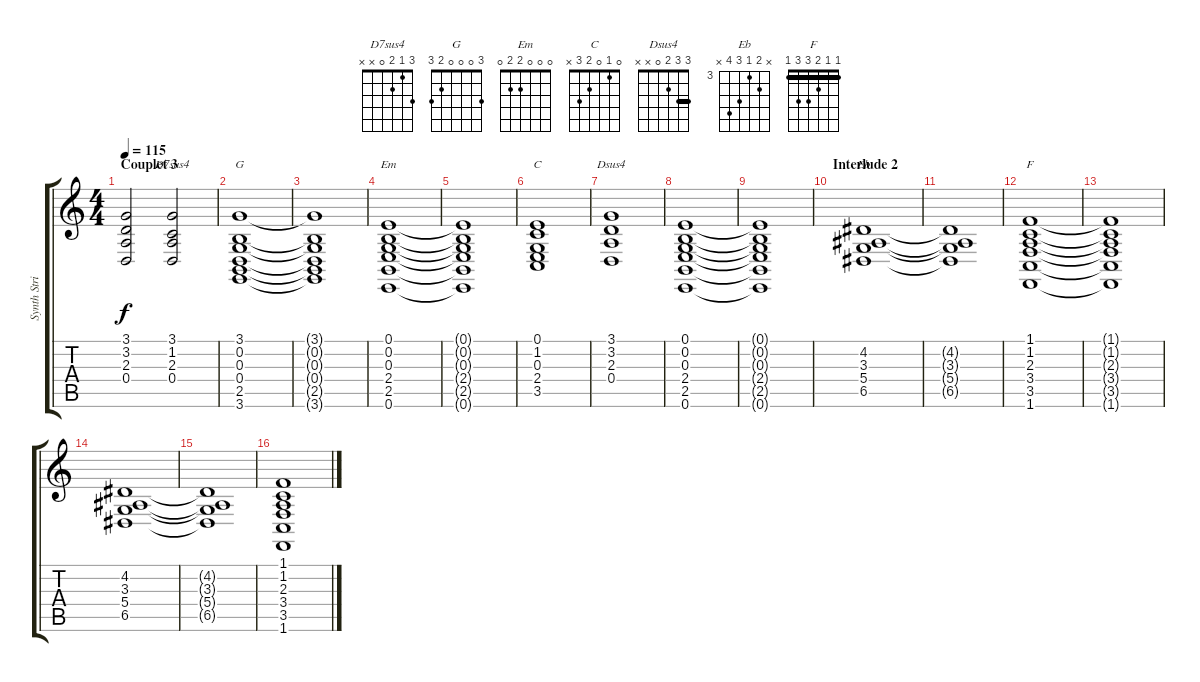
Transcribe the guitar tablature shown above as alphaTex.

\track ("Synth Strings" "Synth Stri") {instrument synthstrings1}
\staff {score tabs}
\tuning (E4 B3 G3 D3 A2 E2) {hide}
\chord ("D7sus4" 3 1 2 0 x x)
\chord ("G" 3 0 0 0 2 3)
\chord ("Em" 0 0 0 2 2 0)
\chord ("C" 0 1 0 2 3 x)
\chord ("Dsus4" 3 3 2 0 x x) {barre 3}
\chord ("Eb" x 4 3 5 6 x) {firstfret 3}
\chord ("F" 1 1 2 3 3 1) {barre 1}
\ts (4 4)
\section ("" "Couplet 3")
\tempo 115
\clef g2
\ks c
(3.1{t} 3.2{t} 2.3{t} 0.4{t}).2{dy f} (3.1 1.2 2.3 0.4).2{ch "D7sus4"} |
(3.1 0.2 0.3 0.4 2.5 3.6).1{ch "G"} |
(3.1{t} 0.2{t} 0.3{t} 0.4{t} 2.5{t} 3.6{t}).1 |
(0.1 0.2 0.3 2.4 2.5 0.6).1{ch "Em"} |
(0.1{t} 0.2{t} 0.3{t} 2.4{t} 2.5{t} 0.6{t}).1 |
(0.1 1.2 0.3 2.4 3.5).1{ch "C"} |
(3.1 3.2 2.3 0.4).1{ch "Dsus4"} |
(0.1 0.2 0.3 2.4 2.5 0.6).1 |
(0.1{t} 0.2{t} 0.3{t} 2.4{t} 2.5{t} 0.6{t}).1 |
\section ("" "Interlude 2")
(4.2 3.3 5.4 6.5).1{ch "Eb"} |
(4.2{t} 3.3{t} 5.4{t} 6.5{t}).1 |
(1.1 1.2 2.3 3.4 3.5 1.6).1{ch "F"} |
(1.1{t} 1.2{t} 2.3{t} 3.4{t} 3.5{t} 1.6{t}).1 |
(4.2 3.3 5.4 6.5).1 |
(4.2{t} 3.3{t} 5.4{t} 6.5{t}).1 |
(1.1 1.2 2.3 3.4 3.5 1.6).1
